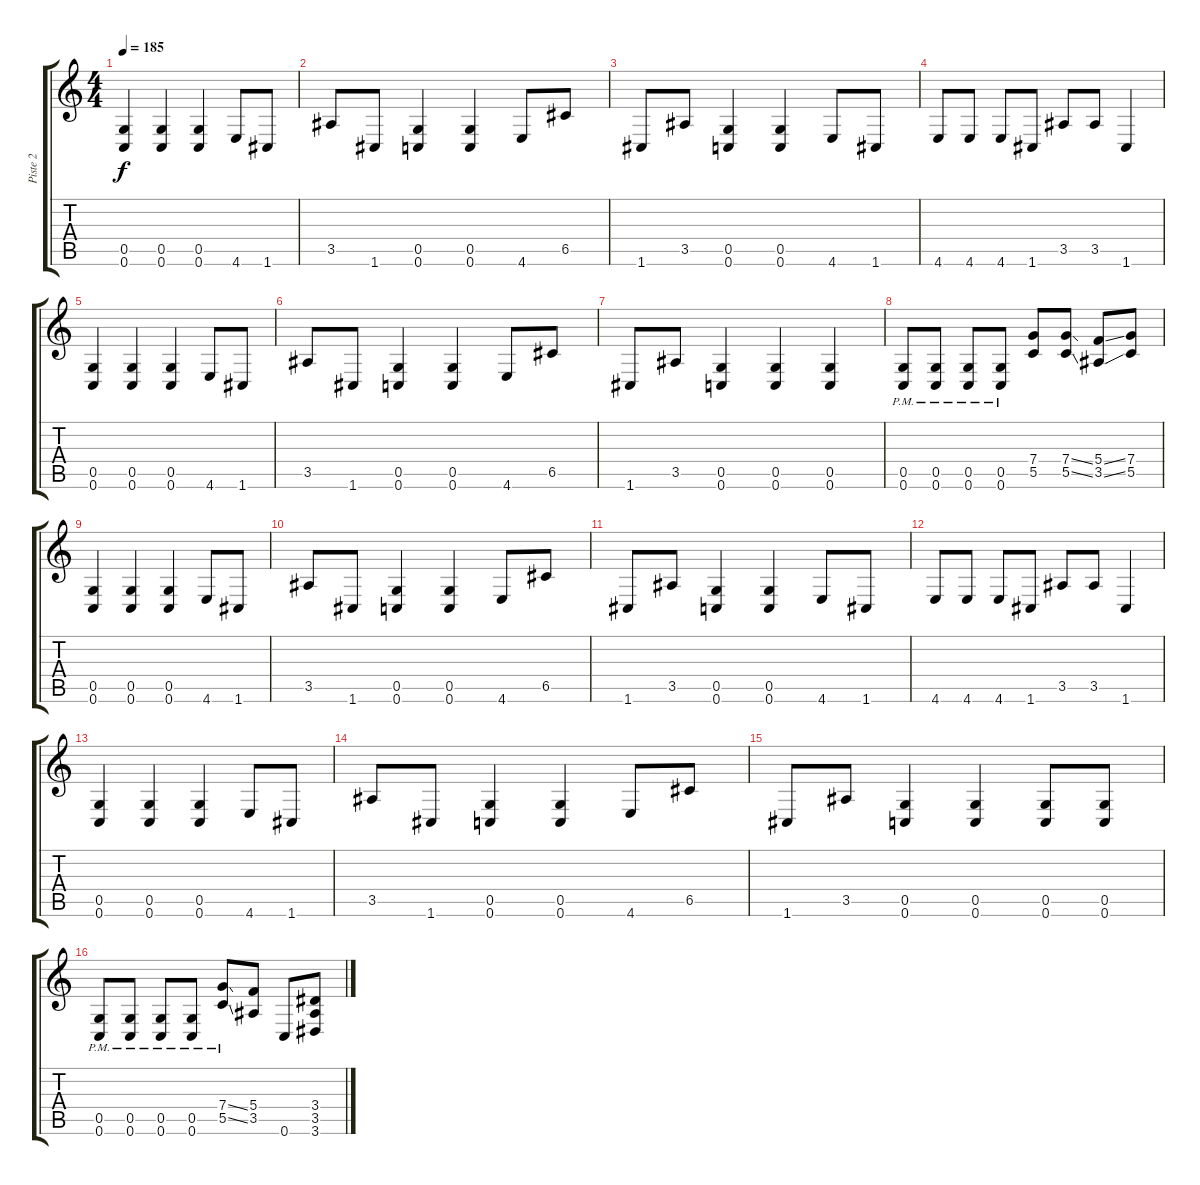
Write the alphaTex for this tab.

\track ("Piste 2" "Piste 2") {instrument distortionguitar}
\staff {score tabs}
\tuning (D4 A3 F3 C3 G2 C2) {hide}
\ts (4 4)
\tempo 185
\clef g2
\ks c
(0.5 0.6).4{dy f volume 13} (0.5 0.6).4 (0.5 0.6).4 4.6.8 1.6.8 |
3.5.8 1.6.8 (0.5 0.6).4 (0.5 0.6).4 4.6.8 6.5.8 |
1.6.8 3.5.8 (0.5 0.6).4 (0.5 0.6).4 4.6.8 1.6.8 |
4.6.8 4.6.8 4.6.8 1.6.8 3.5.8 3.5.8 1.6.4 |
(0.5 0.6).4 (0.5 0.6).4 (0.5 0.6).4 4.6.8 1.6.8 |
3.5.8 1.6.8 (0.5 0.6).4 (0.5 0.6).4 4.6.8 6.5.8 |
1.6.8 3.5.8 (0.5 0.6).4 (0.5 0.6).4 (0.5 0.6).4 |
(0.5{pm} 0.6{pm}).8 (0.5{pm} 0.6{pm}).8 (0.5{pm} 0.6{pm}).8 (0.5{pm} 0.6{pm}).8 (7.4 5.5).8 (7.4{ss} 5.5{ss}).8 (5.4{ss} 3.5{ss}).8 (7.4 5.5).8 |
(0.5 0.6).4 (0.5 0.6).4 (0.5 0.6).4 4.6.8 1.6.8 |
3.5.8 1.6.8 (0.5 0.6).4 (0.5 0.6).4 4.6.8 6.5.8 |
1.6.8 3.5.8 (0.5 0.6).4 (0.5 0.6).4 4.6.8 1.6.8 |
4.6.8 4.6.8 4.6.8 1.6.8 3.5.8 3.5.8 1.6.4 |
(0.5 0.6).4 (0.5 0.6).4 (0.5 0.6).4 4.6.8 1.6.8 |
3.5.8 1.6.8 (0.5 0.6).4 (0.5 0.6).4 4.6.8 6.5.8 |
1.6.8 3.5.8 (0.5 0.6).4 (0.5 0.6).4 (0.5 0.6).8 (0.5 0.6).8 |
(0.5{pm} 0.6{pm}).8 (0.5{pm} 0.6{pm}).8 (0.5{pm} 0.6{pm}).8 (0.5{pm} 0.6{pm}).8 (7.4{ss} 5.5{ss pm}).8 (5.4 3.5).8 0.6.8 (3.4 3.5 3.6).8
